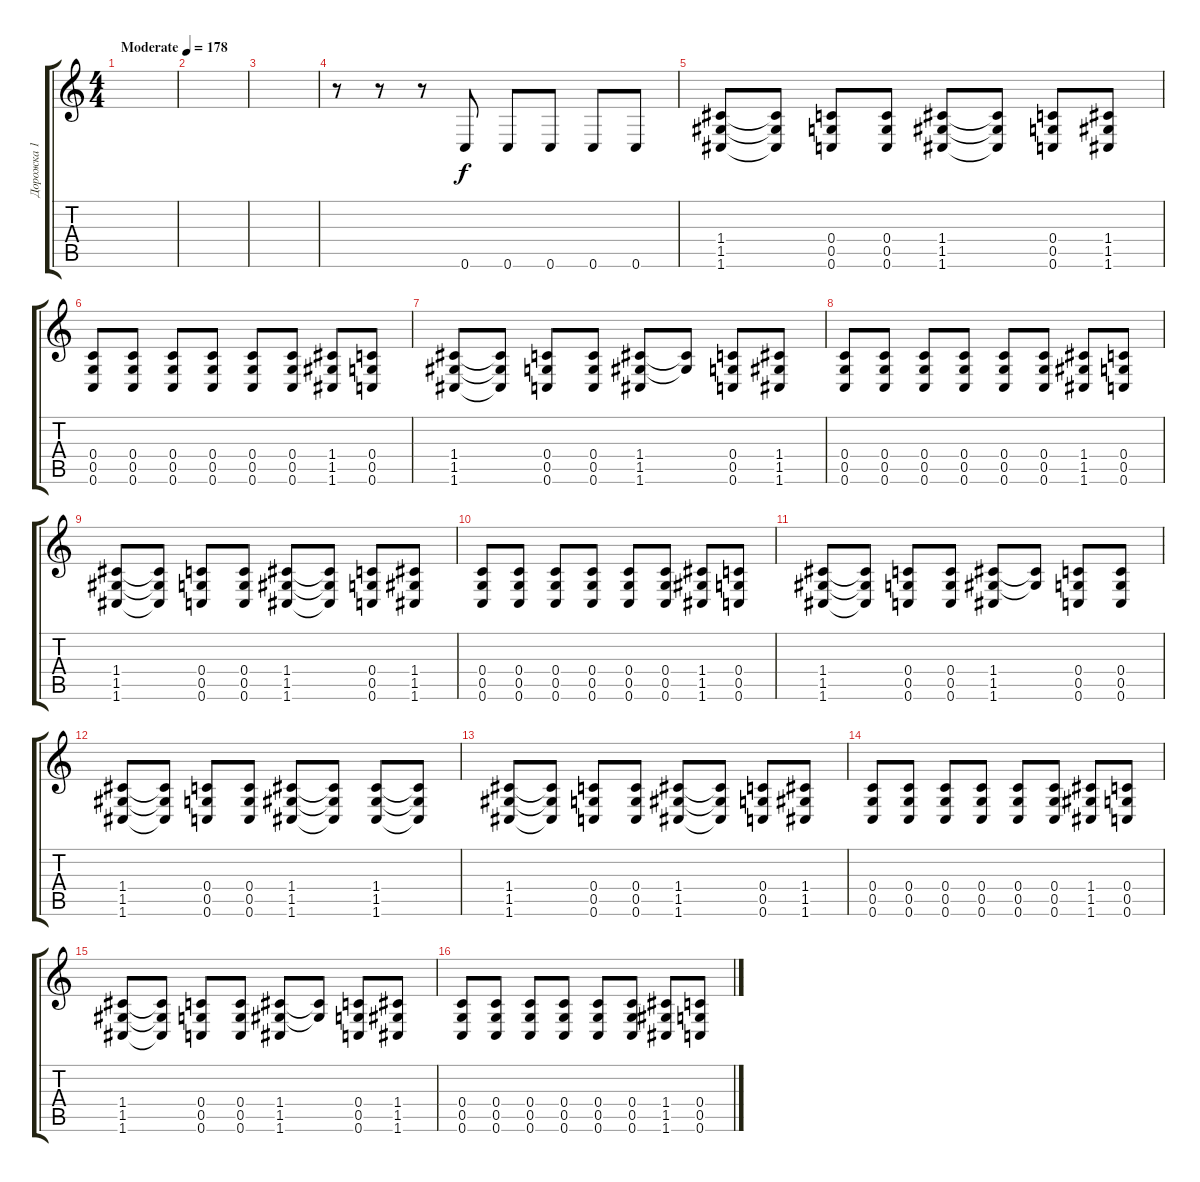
\track ("Дорожка 1" "Дорожка 1") {instrument distortionguitar}
\staff {score tabs}
\tuning (D4 A3 F3 C3 G2 C2) {hide}
\ts (4 4)
\tempo (178 "Moderate")
\clef g2
\ks c
|
|
|
r.8 r.8 r.8 0.6.8 0.6.8 0.6.8 0.6.8 0.6.8 |
(1.4 1.5 1.6).8 (1.4{t} 1.5{t} 1.6{t}).8 (0.4 0.5 0.6).8 (0.4 0.5 0.6).8 (1.4 1.5 1.6).8 (1.4{t} 1.5{t} 1.6{t}).8 (0.4 0.5 0.6).8 (1.4 1.5 1.6).8 |
(0.4 0.5 0.6).8 (0.4 0.5 0.6).8 (0.4 0.5 0.6).8 (0.4 0.5 0.6).8 (0.4 0.5 0.6).8 (0.4 0.5 0.6).8 (1.4 1.5 1.6).8 (0.4 0.5 0.6).8 |
(1.4 1.5 1.6).8 (1.4{t} 1.5{t} 1.6{t}).8 (0.4 0.5 0.6).8 (0.4 0.5 0.6).8 (1.4 1.5 1.6).8 (1.4{t} 1.5{t}).8 (0.4 0.5 0.6).8 (1.4 1.5 1.6).8 |
(0.4 0.5 0.6).8 (0.4 0.5 0.6).8 (0.4 0.5 0.6).8 (0.4 0.5 0.6).8 (0.4 0.5 0.6).8 (0.4 0.5 0.6).8 (1.4 1.5 1.6).8 (0.4 0.5 0.6).8 |
(1.4 1.5 1.6).8 (1.4{t} 1.5{t} 1.6{t}).8 (0.4 0.5 0.6).8 (0.4 0.5 0.6).8 (1.4 1.5 1.6).8 (1.4{t} 1.5{t} 1.6{t}).8 (0.4 0.5 0.6).8 (1.4 1.5 1.6).8 |
(0.4 0.5 0.6).8 (0.4 0.5 0.6).8 (0.4 0.5 0.6).8 (0.4 0.5 0.6).8 (0.4 0.5 0.6).8 (0.4 0.5 0.6).8 (1.4 1.5 1.6).8 (0.4 0.5 0.6).8 |
(1.4 1.5 1.6).8 (1.4{t} 1.5{t} 1.6{t}).8 (0.4 0.5 0.6).8 (0.4 0.5 0.6).8 (1.4 1.5 1.6).8 (1.4{t} 1.5{t}).8 (0.4 0.5 0.6).8 (0.4 0.5 0.6).8 |
(1.4 1.5 1.6).8 (1.4{t} 1.5{t} 1.6{t}).8 (0.4 0.5 0.6).8 (0.4 0.5 0.6).8 (1.4 1.5 1.6).8 (1.4{t} 1.5{t} 1.6{t}).8 (1.4 1.5 1.6).8 (1.4{t} 1.5{t} 1.6{t}).8 |
(1.4 1.5 1.6).8 (1.4{t} 1.5{t} 1.6{t}).8 (0.4 0.5 0.6).8 (0.4 0.5 0.6).8 (1.4 1.5 1.6).8 (1.4{t} 1.5{t} 1.6{t}).8 (0.4 0.5 0.6).8 (1.4 1.5 1.6).8 |
(0.4 0.5 0.6).8 (0.4 0.5 0.6).8 (0.4 0.5 0.6).8 (0.4 0.5 0.6).8 (0.4 0.5 0.6).8 (0.4 0.5 0.6).8 (1.4 1.5 1.6).8 (0.4 0.5 0.6).8 |
(1.4 1.5 1.6).8 (1.4{t} 1.5{t} 1.6{t}).8 (0.4 0.5 0.6).8 (0.4 0.5 0.6).8 (1.4 1.5 1.6).8 (1.4{t} 1.5{t}).8 (0.4 0.5 0.6).8 (1.4 1.5 1.6).8 |
(0.4 0.5 0.6).8 (0.4 0.5 0.6).8 (0.4 0.5 0.6).8 (0.4 0.5 0.6).8 (0.4 0.5 0.6).8 (0.4 0.5 0.6).8 (1.4 1.5 1.6).8 (0.4 0.5 0.6).8
